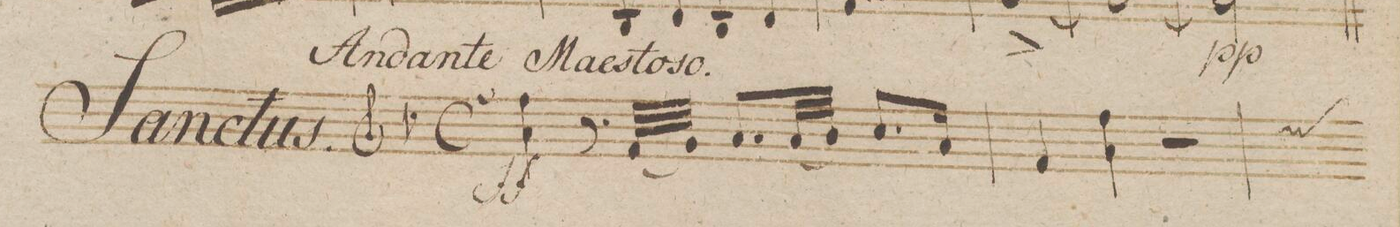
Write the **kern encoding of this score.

**kern	**dynam
*I"Violino Imo	*
*clefG2	*
*k[b-]	*
*met(c)	*
*M4/4	*
4a\ 4ff\	ff
8.r	.
(32f/LLL	.
32g/JJJ)	.
8.a/L	.
(32a/LL	.
32b-/JJJ)	.
8.cc/L	.
16a/Jk	.
=2	=2
4f/	.
4a\ 4ff\	.
2r	.
=3	=3
*-	*-
